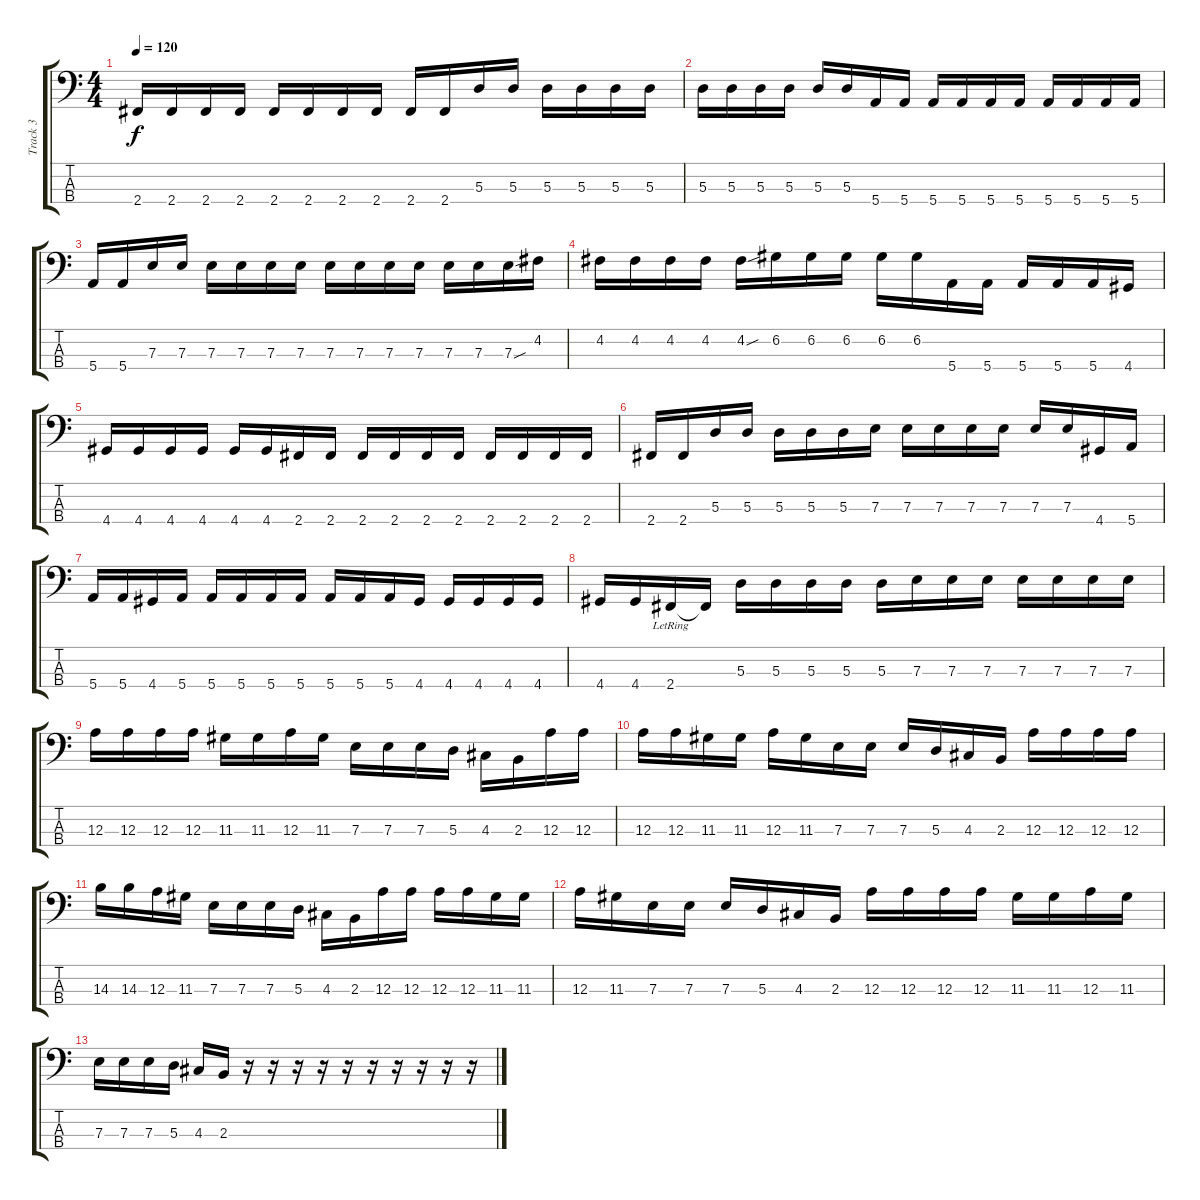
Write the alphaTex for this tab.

\track ("Track 3" "Track 3") {instrument electricbasspick}
\staff {score tabs}
\tuning (G2 D2 A1 E1) {hide}
\ts (4 4)
\tempo 120
\clef f4
\ks c
2.4.16{dy f} 2.4.16 2.4.16 2.4.16 2.4.16 2.4.16 2.4.16 2.4.16 2.4.16 2.4.16 5.3.16 5.3.16 5.3.16 5.3.16 5.3.16 5.3.16 |
5.3.16 5.3.16 5.3.16 5.3.16 5.3.16 5.3.16 5.4.16 5.4.16 5.4.16 5.4.16 5.4.16 5.4.16 5.4.16 5.4.16 5.4.16 5.4.16 |
5.4.16 5.4.16 7.3.16 7.3.16 7.3.16 7.3.16 7.3.16 7.3.16 7.3.16 7.3.16 7.3.16 7.3.16 7.3.16 7.3.16 7.3{sou}.16 4.2.16 |
4.2.16 4.2.16 4.2.16 4.2.16 4.2{sou}.16 6.2.16 6.2.16 6.2.16 6.2.16 6.2.16 5.4.16 5.4.16 5.4.16 5.4.16 5.4.16 4.4.16 |
4.4.16 4.4.16 4.4.16 4.4.16 4.4.16 4.4.16 2.4.16 2.4.16 2.4.16 2.4.16 2.4.16 2.4.16 2.4.16 2.4.16 2.4.16 2.4.16 |
2.4.16 2.4.16 5.3.16 5.3.16 5.3.16 5.3.16 5.3.16 7.3.16 7.3.16 7.3.16 7.3.16 7.3.16 7.3.16 7.3.16 4.4.16 5.4.16 |
5.4.16 5.4.16 4.4.16 5.4.16 5.4.16 5.4.16 5.4.16 5.4.16 5.4.16 5.4.16 5.4.16 4.4.16 4.4.16 4.4.16 4.4.16 4.4.16 |
4.4.16 4.4.16 2.4{lr}.16 2.4{t}.16 5.3.16 5.3.16 5.3.16 5.3.16 5.3.16 7.3.16 7.3.16 7.3.16 7.3.16 7.3.16 7.3.16 7.3.16 |
12.3.16 12.3.16 12.3.16 12.3.16 11.3.16 11.3.16 12.3.16 11.3.16 7.3.16 7.3.16 7.3.16 5.3.16 4.3.16 2.3.16 12.3.16 12.3.16 |
12.3.16 12.3.16 11.3.16 11.3.16 12.3.16 11.3.16 7.3.16 7.3.16 7.3.16 5.3.16 4.3.16 2.3.16 12.3.16 12.3.16 12.3.16 12.3.16 |
14.3.16 14.3.16 12.3.16 11.3.16 7.3.16 7.3.16 7.3.16 5.3.16 4.3.16 2.3.16 12.3.16 12.3.16 12.3.16 12.3.16 11.3.16 11.3.16 |
12.3.16 11.3.16 7.3.16 7.3.16 7.3.16 5.3.16 4.3.16 2.3.16 12.3.16 12.3.16 12.3.16 12.3.16 11.3.16 11.3.16 12.3.16 11.3.16 |
7.3.16 7.3.16 7.3.16 5.3.16 4.3.16 2.3.16 r.16 r.16 r.16 r.16 r.16 r.16 r.16 r.16 r.16 r.16
